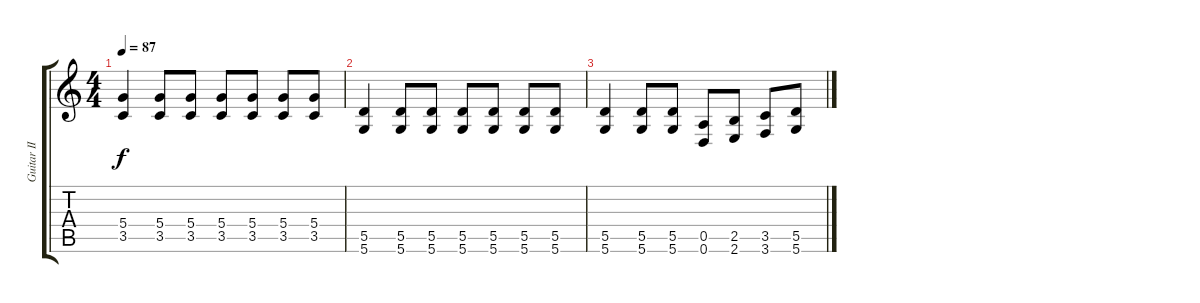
\track ("Guitar II" "Guitar II") {instrument distortionguitar}
\staff {score tabs}
\tuning (E4 B3 G3 D3 A2 D2) {hide}
\ts (4 4)
\tempo 87
\clef g2
\ks c
(5.4 3.5).4{dy f} (5.4 3.5).8 (5.4 3.5).8 (5.4 3.5).8 (5.4 3.5).8 (5.4 3.5).8 (5.4 3.5).8 |
(5.5 5.6).4 (5.5 5.6).8 (5.5 5.6).8 (5.5 5.6).8 (5.5 5.6).8 (5.5 5.6).8 (5.5 5.6).8 |
(5.5 5.6).4 (5.5 5.6).8 (5.5 5.6).8 (0.5 0.6).8 (2.5 2.6).8 (3.5 3.6).8 (5.5 5.6).8
